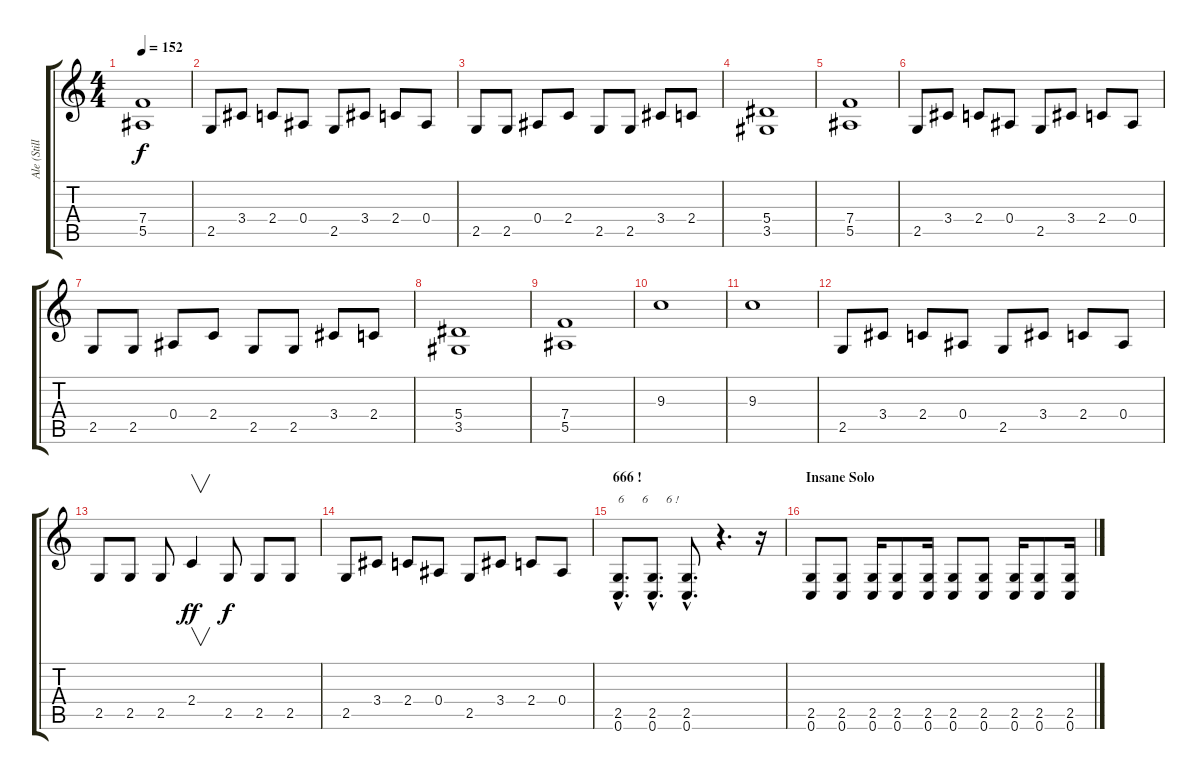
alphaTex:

\track ("Ale (Still on cd)" "Ale (Still") {instrument distortionguitar}
\staff {score tabs}
\tuning (C4 G3 Eb3 Bb2 F2 C2) {hide}
\ts (4 4)
\tempo 152
\clef g2
\ks c
(7.4 5.5).1{dy f} |
2.5.8 3.4.8 2.4.8 0.4.8 2.5.8 3.4.8 2.4.8 0.4.8 |
2.5.8 2.5.8 0.4.8 2.4.8 2.5.8 2.5.8 3.4.8 2.4.8 |
(5.4 3.5).1 |
(7.4 5.5).1 |
2.5.8 3.4.8 2.4.8 0.4.8 2.5.8 3.4.8 2.4.8 0.4.8 |
2.5.8 2.5.8 0.4.8 2.4.8 2.5.8 2.5.8 3.4.8 2.4.8 |
(5.4 3.5).1 |
(7.4 5.5).1 |
9.3.1 |
9.3.1 |
2.5.8 3.4.8 2.4.8 0.4.8 2.5.8 3.4.8 2.4.8 0.4.8 |
2.5.8 2.5.8 2.5.8 2.4.4{v dy ff instrument guitarharmonics} 2.5.8{dy f instrument distortionguitar} 2.5.8 2.5.8 |
2.5.8 3.4.8 2.4.8 0.4.8 2.5.8 3.4.8 2.4.8 0.4.8 |
\section ("" "666 !")
(2.5{hac} 0.6{hac}).8{d txt "6      6      6 !"} (2.5{hac} 0.6{hac}).8{d} (2.5{hac} 0.6{hac}).8{d} r.4{d} r.16 |
\section ("" "Insane Solo")
(2.5 0.6).8 (2.5 0.6).8 (2.5 0.6).16 (2.5 0.6).8 (2.5 0.6).16 (2.5 0.6).8 (2.5 0.6).8 (2.5 0.6).16 (2.5 0.6).8 (2.5 0.6).16
